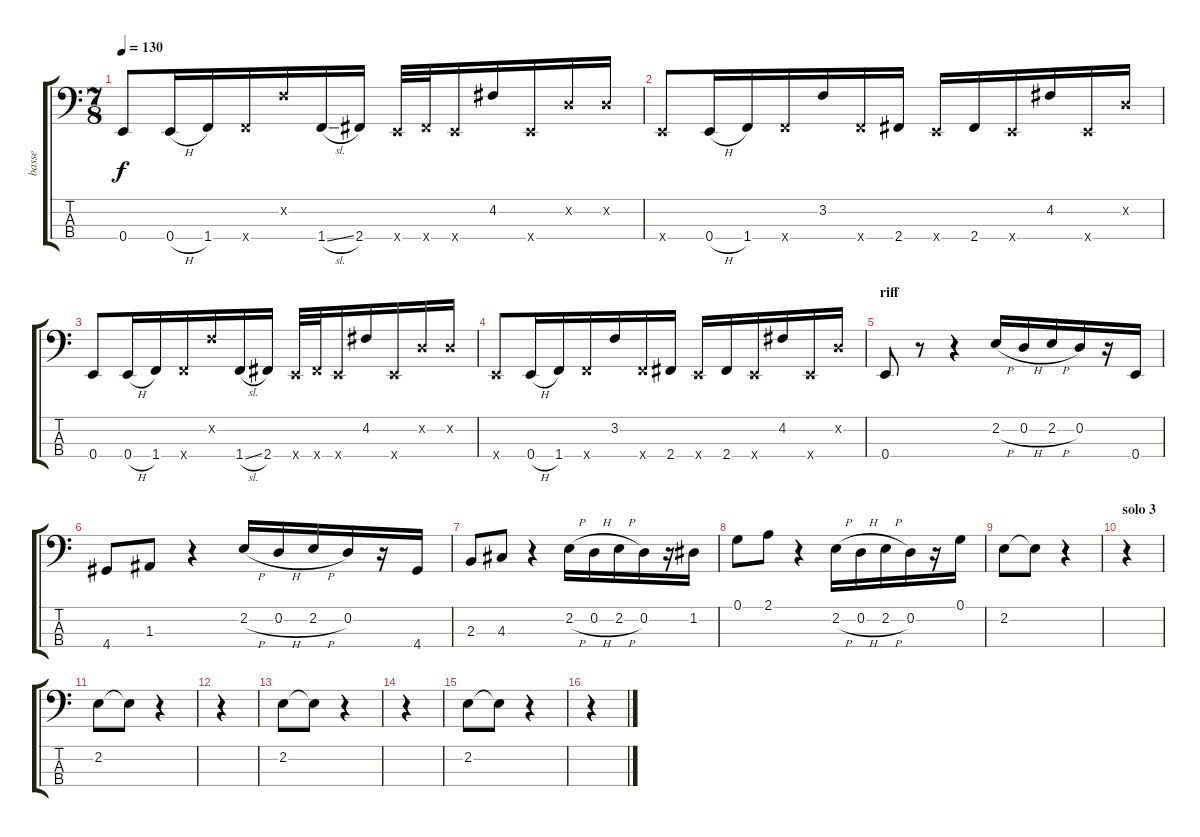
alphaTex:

\track ("basse" "basse") {instrument electricbassfinger}
\staff {score tabs}
\tuning (G2 D2 A1 E1) {hide}
\ts (7 8)
\tempo 130
\clef f4
\ks c
0.4.8{dy f instrument slapbass1} 0.4{h}.16 1.4.16 1.4{x}.16 3.2{x}.16 1.4{sl}.16 2.4.16 0.4{x}.32 2.4{x}.32 0.4{x}.16 4.2.16 0.4{x}.16 0.2{x}.16 0.2{x}.16 |
0.4{x}.8{instrument slapbass1} 0.4{h}.16 1.4.16 1.4{x}.16 3.2.16 1.4{x}.16 2.4.16 0.4{x}.16 2.4.16 0.4{x}.16 4.2.16 0.4{x}.16 0.2{x}.16 |
0.4.8{instrument slapbass1} 0.4{h}.16 1.4.16 1.4{x}.16 3.2{x}.16 1.4{sl}.16 2.4.16 0.4{x}.32 2.4{x}.32 0.4{x}.16 4.2.16 0.4{x}.16 0.2{x}.16 0.2{x}.16 |
0.4{x}.8{instrument slapbass1} 0.4{h}.16 1.4.16 1.4{x}.16 3.2.16 1.4{x}.16 2.4.16 0.4{x}.16 2.4.16 0.4{x}.16 4.2.16 0.4{x}.16 0.2{x}.16 |
\section ("" "riff")
0.4.8{instrument electricbassfinger} r.8 r.4 2.2{h}.16 0.2{h}.16 2.2{h}.16 0.2.16 r.16 0.4.16 |
4.4.8 1.3.8 r.4 2.2{h}.16 0.2{h}.16 2.2{h}.16 0.2.16 r.16 4.4.16 |
2.3.8 4.3.8 r.4 2.2{h}.16 0.2{h}.16 2.2{h}.16 0.2.16 r.16 1.2.16 |
0.1.8 2.1.8 r.4 2.2{h}.16 0.2{h}.16 2.2{h}.16 0.2.16 r.16 0.1.16 |
2.2.8 2.2{t}.8 r.4 |
\section ("" "solo 3")
r.4 |
2.2.8 2.2{t}.8 r.4 |
r.4 |
2.2.8 2.2{t}.8 r.4 |
r.4 |
2.2.8 2.2{t}.8 r.4 |
r.4
